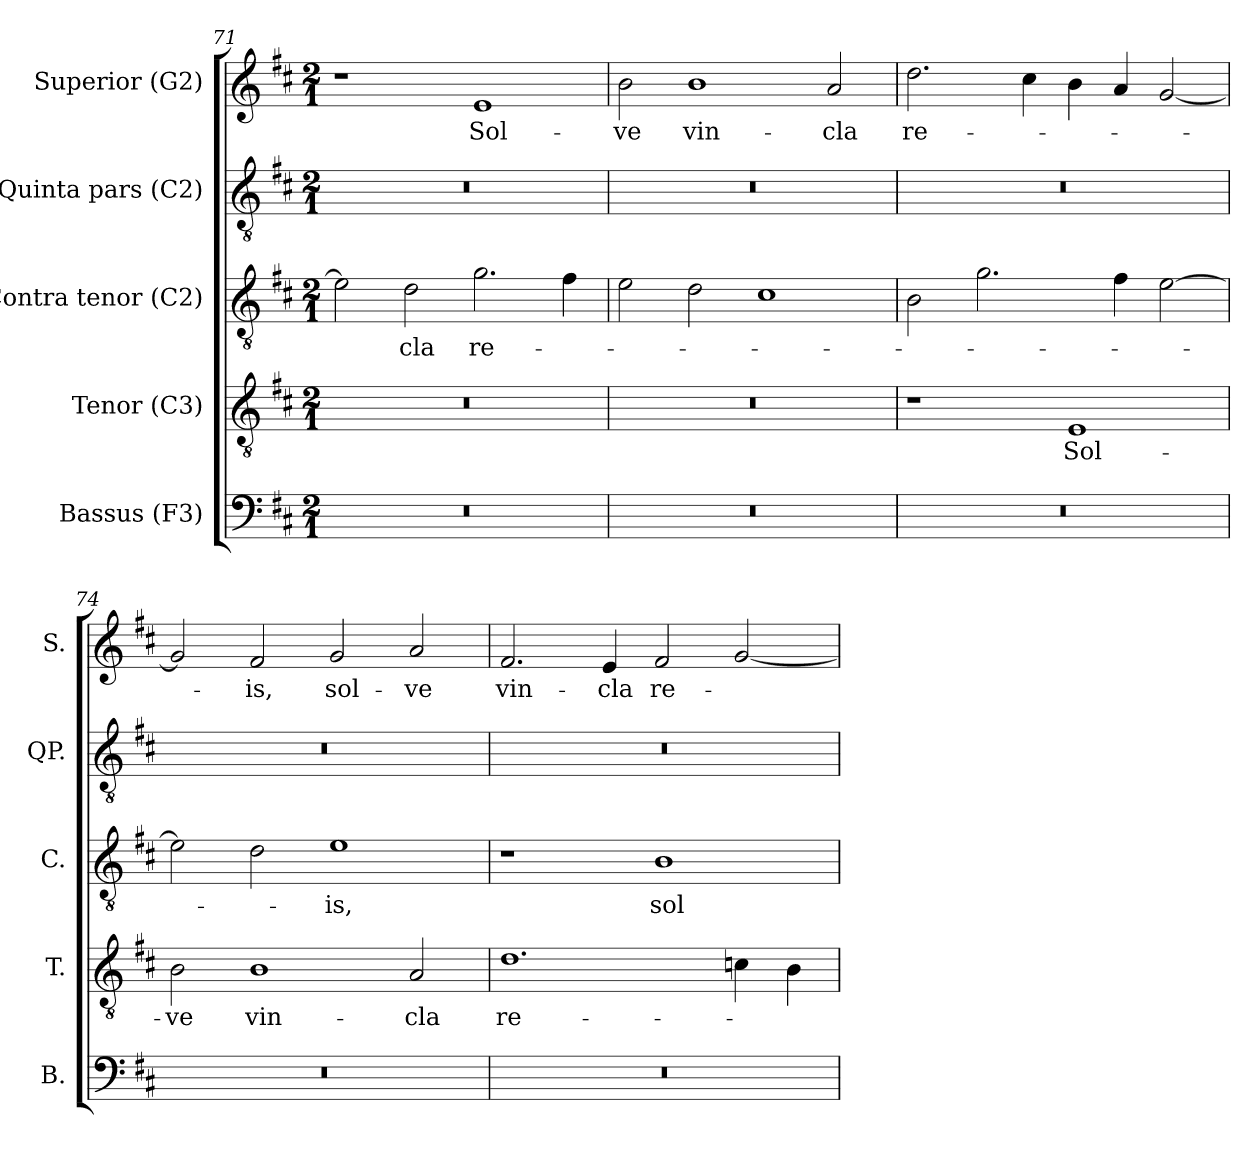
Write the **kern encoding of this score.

**kern	**kern	**text	**kern	**text	**kern	**kern	**text
*part5	*part4	*part4	*part3	*part3	*part2	*part1	*part1
*staff5	*staff4	*staff4	*staff3	*staff3	*staff2	*staff1	*staff1
*I"Bassus (F3)	*I"Tenor (C3)	*	*I"Contra tenor (C2)	*	*I"Quinta pars (C2)	*I"Superior (G2)	*
*I'B.	*I'T.	*	*I'C.	*	*I'QP.	*I'S.	*
*clefF4	*clefGv2	*	*clefGv2	*	*clefGv2	*clefG2	*
*	*ITrd7c12	*	*ITrd7c12	*	*ITrd7c12	*	*
*k[f#c#]	*k[f#c#]	*	*k[f#c#]	*	*k[f#c#]	*k[f#c#]	*
*D:	*D:	*	*D:	*	*D:	*D:	*
*M2/1	*M2/1	*	*M2/1	*	*M2/1	*M2/1	*
=71	=71	=71	=71	=71	=71	=71	=71
!LO:N:vis=1	!LO:N:vis=1	!	!	!	!LO:N:vis=1	!	!
0r	0r	.	2Ei\]	.	0r	1r	.
!	!	!	!	!LO:LY:b:color=#000000	!	!	!
.	.	.	2Di\	-cla	.	.	.
!	!	!	!	!LO:LY:b:color=#000000	!	!	!
!	!	!	!	!	!	!	!LO:LY:b:color=#000000
.	.	.	2.Gi\	re-	.	1ei	Sol-
.	.	.	4F#i\	.	.	.	.
=72	=72	=72	=72	=72	=72	=72	=72
!LO:N:vis=1	!LO:N:vis=1	!	!	!	!LO:N:vis=1	!	!
!	!	!	!	!	!	!	!LO:LY:b:color=#000000
0r	0r	.	2Ei\	.	0r	2bi\	-ve
!	!	!	!	!	!	!	!LO:LY:b:color=#000000
.	.	.	2Di\	.	.	1bi	vin-
.	.	.	1C#i	.	.	.	.
!	!	!	!	!	!	!	!LO:LY:b:color=#000000
.	.	.	.	.	.	2ai/	-cla
=73	=73	=73	=73	=73	=73	=73	=73
!LO:N:vis=1	!	!	!	!	!LO:N:vis=1	!	!
!	!	!	!	!	!	!	!LO:LY:b:color=#000000
0r	1r	.	2BBi\	.	0r	2.ddi\	re-
.	.	.	2.Gi\	.	.	.	.
.	.	.	.	.	.	4cc#i\	.
!	!	!LO:LY:b:color=#000000	!	!	!	!	!
.	1EEi	Sol-	.	.	.	4bi\	.
.	.	.	4F#i\	.	.	4ai/	.
.	.	.	[2Ei\	.	.	[2gi/	.
=74	=74	=74	=74	=74	=74	=74	=74
!LO:N:vis=1	!	!	!	!	!	!	!
!	!	!LO:LY:b:color=#000000	!	!	!LO:N:vis=1	!	!
0r	2BBi\	-ve	2Ei\]	.	0r	2gi/]	.
!	!	!LO:LY:b:color=#000000	!	!	!	!	!
!	!	!	!	!	!	!	!LO:LY:b:color=#000000
.	1BBi	vin-	2Di\	.	.	2f#i/	-is,
!	!	!	!	!LO:LY:b:color=#000000	!	!	!
!	!	!	!	!	!	!	!LO:LY:b:color=#000000
.	.	.	1Ei	-is,	.	2gi/	sol-
!	!	!LO:LY:b:color=#000000	!	!	!	!	!
!	!	!	!	!	!	!	!LO:LY:b:color=#000000
.	2AAi/	-cla	.	.	.	2ai/	-ve
!!LO:LB:g=z
=75	=75	=75	=75	=75	=75	=75	=75
!LO:N:vis=1	!	!	!	!	!	!	!
!	!	!LO:LY:b:color=#000000	!	!	!LO:N:vis=1	!	!
!	!	!	!	!	!	!	!LO:LY:b:color=#000000
0r	1.Di	re-	1r	.	0r	2.f#i/	vin-
!	!	!	!	!	!	!	!LO:LY:b:color=#000000
.	.	.	.	.	.	4ei/	-cla
!	!	!	!	!LO:LY:b:color=#000000	!	!	!
!	!	!	!	!	!	!	!LO:LY:b:color=#000000
.	.	.	1BBi	sol-	.	2f#i/	re-
.	4Cni\	.	.	.	.	[2gi/	.
.	4BBi\	.	.	.	.	.	.
=	=	=	=	=	=	=	=
*-	*-	*-	*-	*-	*-	*-	*-
